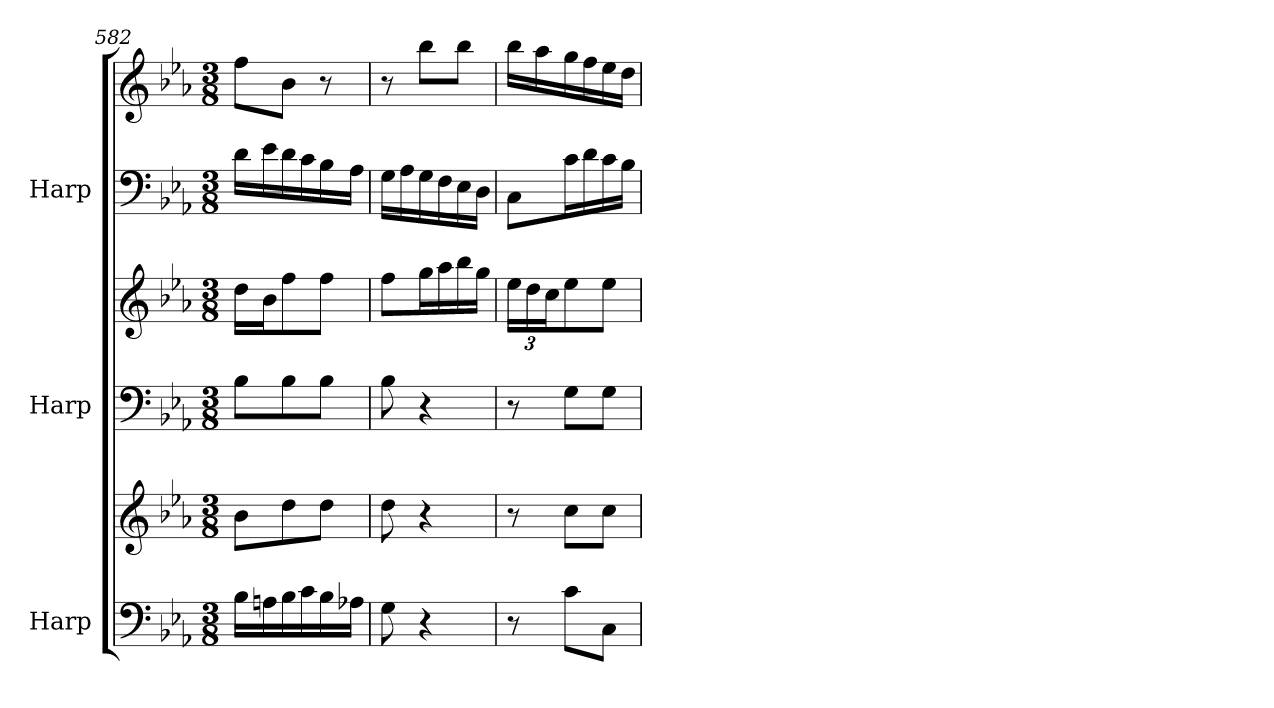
**kern	**kern	**kern	**kern	**kern	**kern
*part3	*part3	*part2	*part2	*part1	*part1
*staff6	*staff5	*staff4	*staff3	*staff2	*staff1
*I"Harp	*	*I"Harp	*	*I"Harp	*
*I'Hp	*	*I'Hp	*	*I'Hp	*
*clefF4	*clefG2	*clefF4	*clefG2	*clefF4	*clefG2
*k[b-e-a-]	*k[b-e-a-]	*k[b-e-a-]	*k[b-e-a-]	*k[b-e-a-]	*k[b-e-a-]
*M3/8	*M3/8	*M3/8	*M3/8	*M3/8	*M3/8
=582	=582	=582	=582	=582	=582
16B-\LL	8b-\L	8B-\L	16dd\LL	16d\LL	8ff\L
16An\	.	.	16b-\J	16e-\	.
16B-\	8dd\	8B-\	8ff\	16d\	8b-\J
16c\	.	.	.	16c\	.
16B-\	8dd\J	8B-\J	8ff\J	16B-\	8r
16A-X\JJ	.	.	.	16A-\JJ	.
=583	=583	=583	=583	=583	=583
8G\	8dd\	8B-\	8ff\L	16G\LL	8r
.	.	.	.	16A-\	.
4r	4r	4r	16gg\L	16G\	8bb-\L
.	.	.	16aa-\	16F\	.
.	.	.	16bb-\	16E-\	8bb-\J
.	.	.	16gg\JJ	16D\JJ	.
=584	=584	=584	=584	=584	=584
*	*	*	*Xbrackettup	*	*
8r	8r	8r	24ee-\LL	8C\L	16bb-\LL
.	.	.	24dd\	.	.
.	.	.	.	.	16aa-\
.	.	.	24cc\J	.	.
8c\L	8cc\L	8G\L	8ee-\	16c\L	16gg\
.	.	.	.	16d\	16ff\
8C\J	8cc\J	8G\J	8ee-\J	16c\	16ee-\
.	.	.	.	16B-\JJ	16dd\JJ
=	=	=	=	=	=
*-	*-	*-	*-	*-	*-
